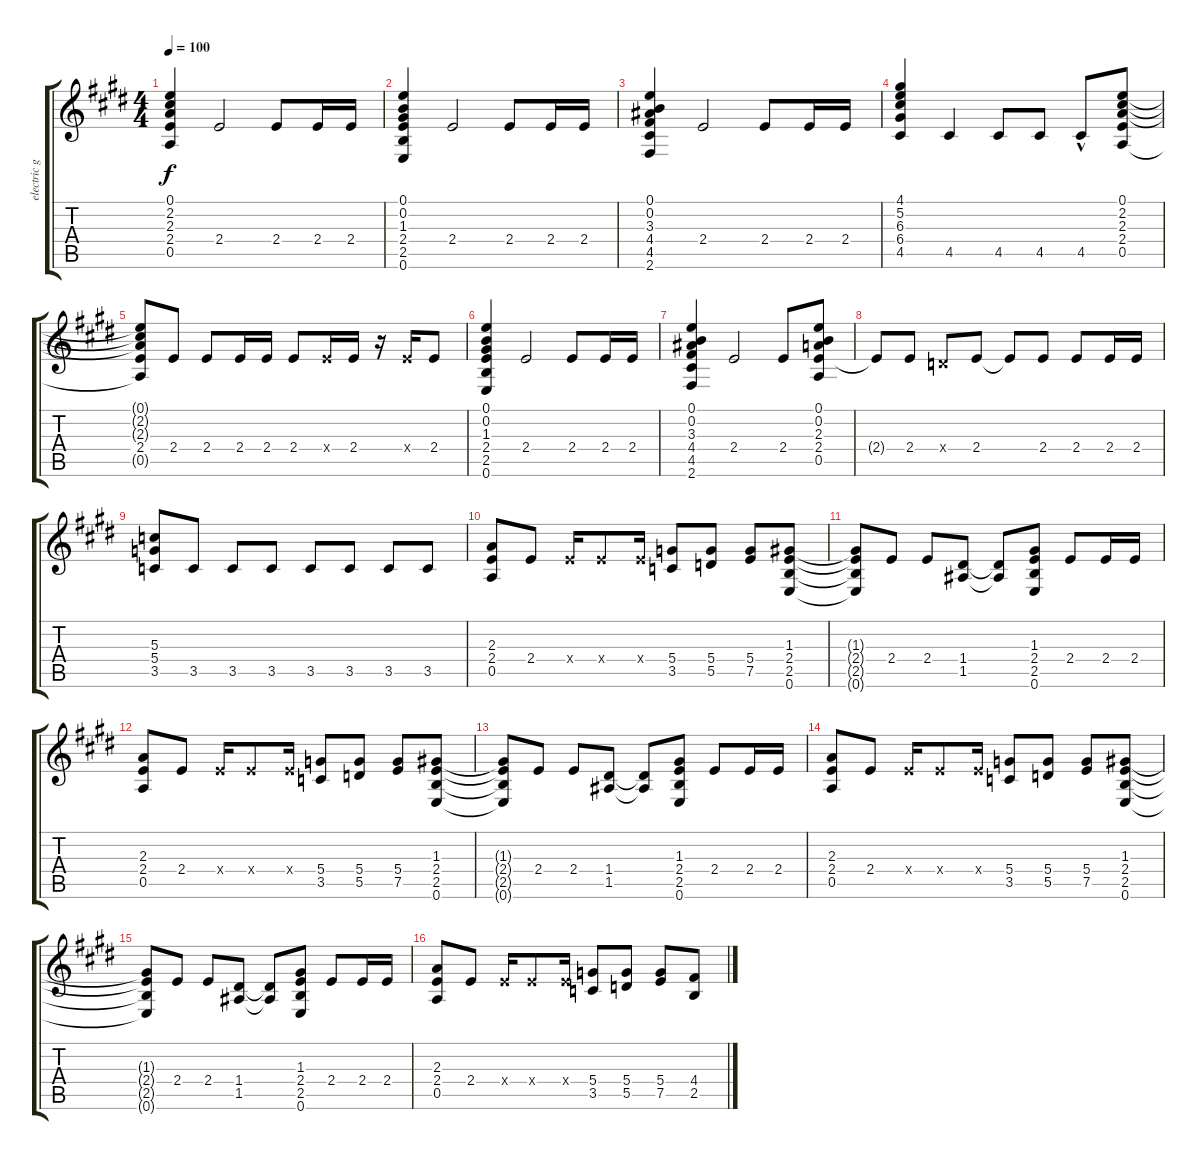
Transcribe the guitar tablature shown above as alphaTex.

\track ("electric guitar2" "electric g") {instrument electricguitarclean}
\staff {score tabs}
\tuning (E4 B3 G3 D3 A2 E2) {hide}
\ts (4 4)
\tempo 100
\clef g2
\ks e
(0.1 2.2 2.3 2.4 0.5).4{dy f} 2.4.2 2.4.8 2.4.16 2.4.16 |
(0.1 0.2 1.3 2.4 2.5 0.6).4 2.4.2 2.4.8 2.4.16 2.4.16 |
(0.1 0.2 3.3 4.4 4.5 2.6).4 2.4.2 2.4.8 2.4.16 2.4.16 |
(4.1 5.2 6.3 6.4 4.5).4 4.5.4 4.5.8 4.5.8 4.5{hac}.8 (0.1 2.2 2.3 2.4 0.5).8 |
(0.1{t} 2.2{t} 2.3{t} 2.4 0.5{t}).8 2.4.8 2.4.8 2.4.16 2.4.16 2.4.8 2.4{x}.16 2.4.16 r.16 2.4{x}.16 2.4.8 |
(0.1 0.2 1.3 2.4 2.5 0.6).4 2.4.2 2.4.8 2.4.16 2.4.16 |
(0.1 0.2 3.3 4.4 4.5 2.6).4 2.4.2 2.4.8 (0.1 0.2 2.3 2.4 0.5).8 |
2.4{t}.8 2.4.8 0.4{x}.8 2.4.8 2.4{t}.8 2.4.8 2.4.8 2.4.16 2.4.16 |
(5.3 5.4 3.5).8 3.5.8 3.5.8 3.5.8 3.5.8 3.5.8 3.5.8 3.5.8 |
(2.3 2.4 0.5).8 2.4.8 2.4{x}.16 2.4{x}.8 2.4{x}.16 (5.4 3.5).8 (5.4 5.5).8 (5.4 7.5).8 (1.3 2.4 2.5 0.6).8 |
(1.3{t} 2.4{t} 2.5{t} 0.6{t}).8 2.4.8 2.4.8 (1.4 1.5).8 (1.4{t} 1.5{t}).8 (1.3 2.4 2.5 0.6).8 2.4.8 2.4.16 2.4.16 |
(2.3 2.4 0.5).8 2.4.8 2.4{x}.16 2.4{x}.8 2.4{x}.16 (5.4 3.5).8 (5.4 5.5).8 (5.4 7.5).8 (1.3 2.4 2.5 0.6).8 |
(1.3{t} 2.4{t} 2.5{t} 0.6{t}).8 2.4.8 2.4.8 (1.4 1.5).8 (1.4{t} 1.5{t}).8 (1.3 2.4 2.5 0.6).8 2.4.8 2.4.16 2.4.16 |
(2.3 2.4 0.5).8 2.4.8 2.4{x}.16 2.4{x}.8 2.4{x}.16 (5.4 3.5).8 (5.4 5.5).8 (5.4 7.5).8 (1.3 2.4 2.5 0.6).8 |
(1.3{t} 2.4{t} 2.5{t} 0.6{t}).8 2.4.8 2.4.8 (1.4 1.5).8 (1.4{t} 1.5{t}).8 (1.3 2.4 2.5 0.6).8 2.4.8 2.4.16 2.4.16 |
(2.3 2.4 0.5).8 2.4.8 2.4{x}.16 2.4{x}.8 2.4{x}.16 (5.4 3.5).8 (5.4 5.5).8 (5.4 7.5).8 (4.4 2.5).8
